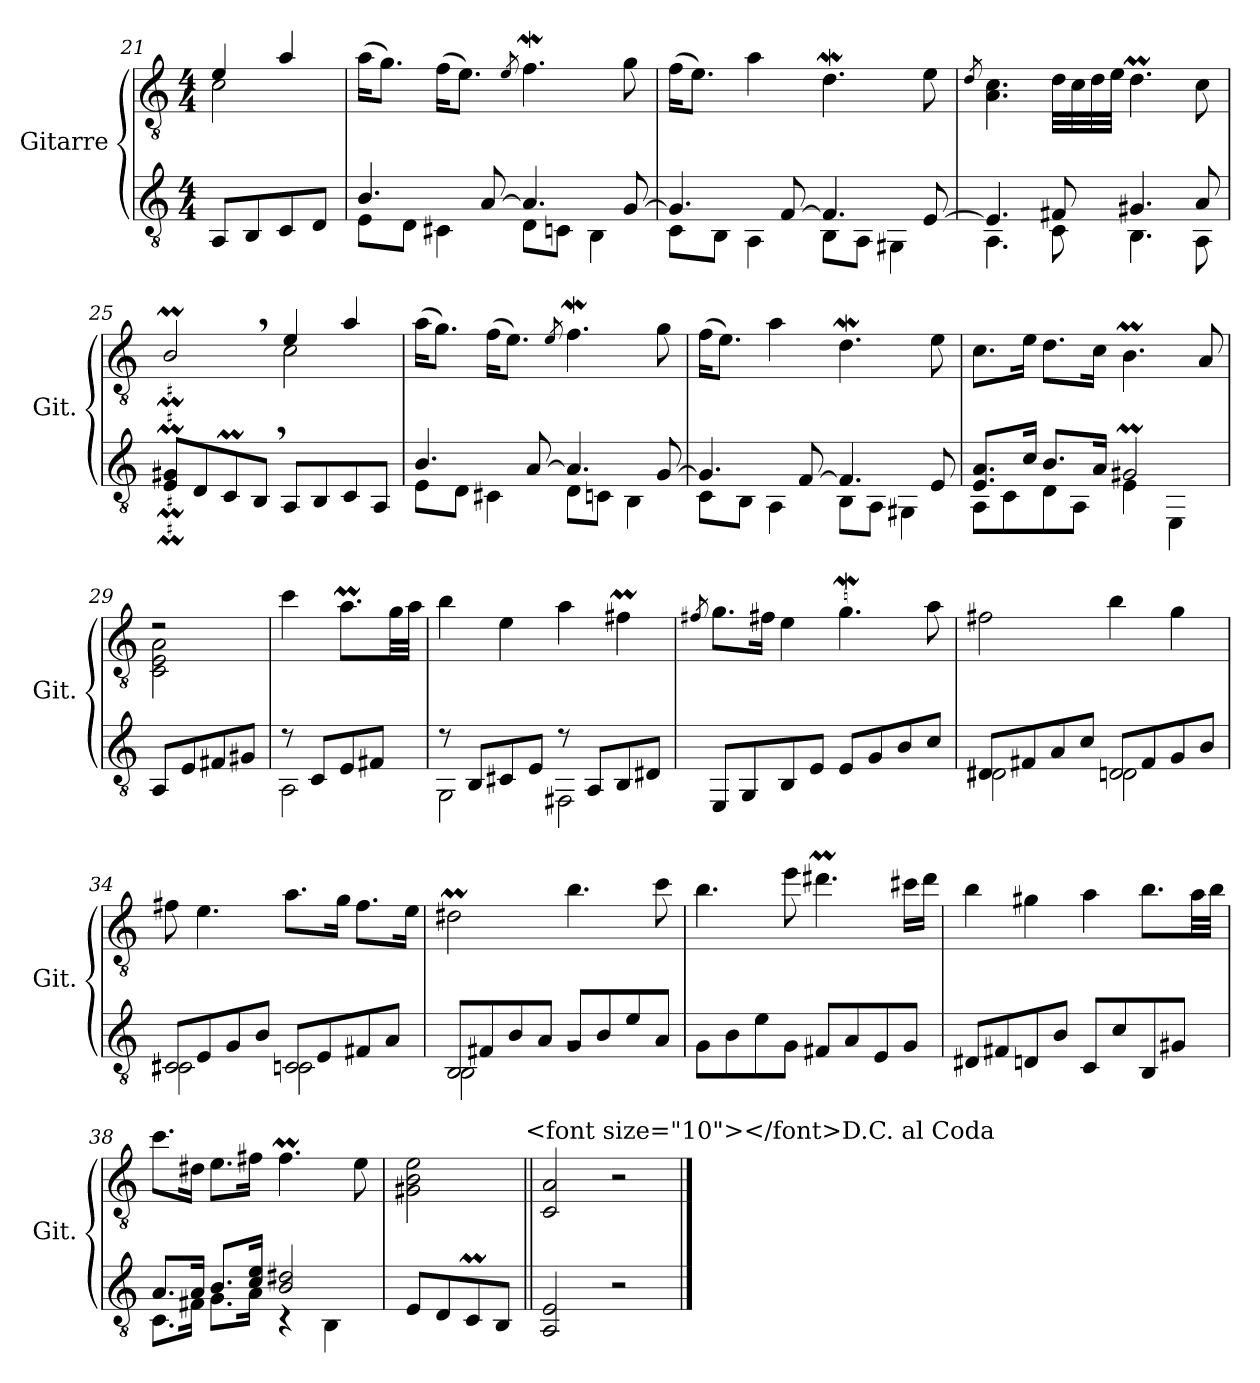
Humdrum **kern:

**kern	**kern
*part2	*part1
*staff2	*staff1
*I"Gitarre	*I"Gitarre
*I'Git.	*I'Git.
*clefGv2	*clefGv2
*k[]	*k[]
*M4/4	*M4/4
=21	=21
*	*^
8AA/L	4e/	2c\
8BB/	.	.
8C/	4a/	.
8D/J	.	.
*	*v	*v
!!LO:PB:g=z
=22	=22
*^	*
4.B/	8E\L	(16a\KL
.	.	8.g\J)
.	8D\J	.
.	4C#X\	(16f\KL
.	.	8.e\J)
[8A/	.	.
.	.	8qe/
4.A/]	8D\L	4.fw\
.	8Cn\J	.
.	4BB\	.
[8G/	.	8g\
=23	=23	=23
4.G/]	8C\L	(16f\KL
.	.	8.e\J)
.	8BB\J	.
.	4AA\	4a\
[8F/	.	.
4.F/]	8BB\L	4.dW\
.	8AA\J	.
.	4GG#X\	.
[8E/	.	8e\
=24	=24	=24
.	.	8qd/
4.E/]	4.AA\	4.A\ 4.c\
8F#X/	8C\	32d\LLL
.	.	32c\
.	.	32d\
.	.	32e\JJJ
4.G#X/	4.BB\	4.dM\
8A/	8AA\	8c\
*v	*v	*
!!LO:LB:g=z
=25	=25
*	*^
8E/M 8G#X/ML	2Bm,/	2ryy
8D/	.	.
8CM/	.	.
8BB,/J	.	.
8AA/L	4e/	2c\
8BB/	.	.
8C/	4a/	.
8AA/J	.	.
*	*v	*v
=26	=26
*^	*
4.B/	8E\L	(16a\KL
.	.	8.g\J)
.	8D\J	.
.	4C#X\	(16f\KL
.	.	8.e\J)
[8A/	.	.
.	.	8qe/
4.A/]	8D\L	4.fw\
.	8Cn\J	.
.	4BB\	.
[8G/	.	8g\
=27	=27	=27
4.G/]	8C\L	(16f\KL
.	.	8.e\J)
.	8BB\J	.
.	4AA\	4a\
[8F/	.	.
4.F/]	8BB\L	4.dW\
.	8AA\J	.
.	4GG#X\	.
8E/	.	8e\
!!LO:LB:g=z
=28	=28	=28
8.E/ 8.A/L	8AA\L	8.c\L
.	8C\	.
16c/Jk	.	16e\Jk
8.B/L	8D\	8.d\L
.	8AA\J	.
16A/Jk	.	16c\Jk
2G#Xm/	4E\	4.Bm\
.	4EE\	.
.	.	8A/
*v	*v	*
=29	=29
*	*^
8AA/L	2r	2C\ 2E\ 2A\
8E/	.	.
8F#X/	.	.
8G#X/J	.	.
*	*v	*v
=30	=30
*^	*
8r	2AA\	4cc\
8C/L	.	.
8E/	.	8.aM\L
8F#X/J	.	.
.	.	32g\LL
.	.	32a\JJJ
=31	=31	=31
8r	2GG\	4b\
8BB/L	.	.
8C#X/	.	4e\
8E/J	.	.
8r	2FF#X\	4a\
8AA/L	.	.
8BB/	.	4f#Xm\
8D#X/J	.	.
*v	*v	*
!!LO:LB:g=z
=32	=32
.	8qf#X/
8EE/L	8.g\L
8GG/	.
.	16f#\Jk
8BB/	4e\
8E/J	.
8E/L	4.gW\
8G/	.
8B/	.
8c/J	8a\
=33	=33
!LO:N:head=open	!
*^	*
8D#X/L	2D#\	2f#X\
8F#X/	.	.
8A/	.	.
8c/J	.	.
!LO:N:head=open	!	!
8Dn/L	2D\	4b\
8F#/	.	.
8G/	.	4g\
8B/J	.	.
=34	=34	=34
!LO:N:head=open	!	!
8C#X/L	2C#\	8f#X\
8E/	.	4.e\
8G/	.	.
8B/J	.	.
!LO:N:head=open	!	!
8Cn/L	2C\	8.a\L
8E/	.	.
.	.	16g\Jk
8F#X/	.	8.f#\L
8A/J	.	.
.	.	16e\Jk
=35	=35	=35
!LO:N:head=open	!	!
8BB/L	2BB\	2d#Xm\
8F#X/	.	.
8B/	.	.
8A/J	.	.
8G/L	2rG	4.b\
8B/	.	.
8e/	.	.
8A/J	.	8cc\
*v	*v	*
!!LO:LB:g=z
=36	=36
8G\L	4.b\
8B\	.
8e\	.
8G\J	8ee\
8F#X/L	4.dd#Xm\
8A/	.
8E/	.
8G/J	16cc#X\LL
.	16dd#\JJ
=37	=37
8D#X/L	4b\
8F#X/	.
8Dn/	4g#X\
8B/J	.
8C/L	4a\
8c/	.
8BB/	8.b\L
8G#X/J	.
.	32a\LL
.	32b\JJJ
=38	=38
*^	*
8.A/L	8.C\L	8.cc\L
16A/Jk	16F#X\Jk	16d#X\Jk
8.B/L	8.G\L	8.e\L
16c/ 16e/Jk	16A\Jk	16f#X\Jk
2B/ 2d#X/	4r	4.f#m\
.	4BB\	.
.	.	8e\
*v	*v	*
=39	=39
8E/L	2G#X\ 2B\ 2e\
8D/	.
8CM/	.
8BB/J	.
!	!LO:TX:a:t=<font size="10"></font>D.C. al Coda
!!LO:LB:g=z
=40||	=40||
2AA/ 2E/	2C/ 2A/
2r	2r
==	==
*-	*-
